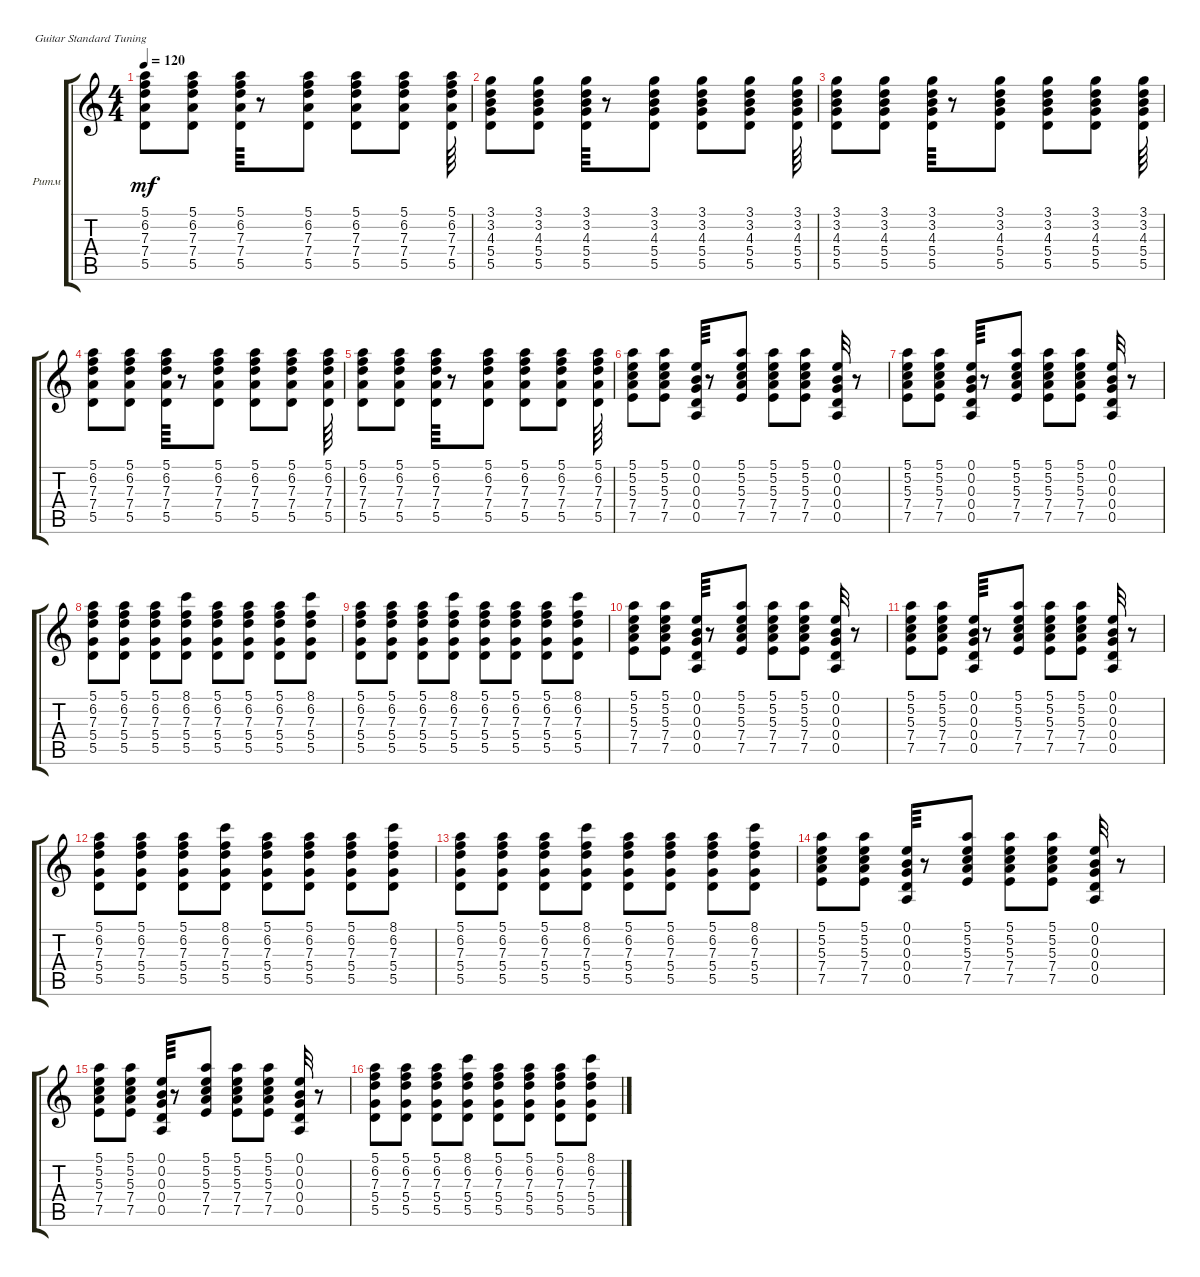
\defaultSystemsLayout 4
\bracketExtendMode groupsimilarinstruments
\firstSystemTrackNameOrientation horizontal
\otherSystemsTrackNameOrientation horizontal
\track ("Виктор Цой" "Ритм") {instrument acousticguitarsteel}
\staff {score tabs}
\tuning (E4 B3 G3 D3 A2 E2)
\ts (4 4)
\tempo 120
\clef g2
\ks c
(5.1 6.2 7.3 7.4 5.5).8{dy mf} (5.1 6.2 7.3 7.4 5.5).8 (5.1 6.2 7.3 7.4 5.5).64 r.8 (5.1 6.2 7.3 7.4 5.5).8 (5.1 6.2 7.3 7.4 5.5).8 (5.1 6.2 7.3 7.4 5.5).8 (5.1 6.2 7.3 7.4 5.5).64 |
(3.1 3.2 4.3 5.4 5.5).8 (3.1 3.2 4.3 5.4 5.5).8 (3.1 3.2 4.3 5.4 5.5).64 r.8 (3.1 3.2 4.3 5.4 5.5).8 (3.1 3.2 4.3 5.4 5.5).8 (3.1 3.2 4.3 5.4 5.5).8 (3.1 3.2 4.3 5.4 5.5).64 |
(3.1 3.2 4.3 5.4 5.5).8 (3.1 3.2 4.3 5.4 5.5).8 (3.1 3.2 4.3 5.4 5.5).64 r.8 (3.1 3.2 4.3 5.4 5.5).8 (3.1 3.2 4.3 5.4 5.5).8 (3.1 3.2 4.3 5.4 5.5).8 (3.1 3.2 4.3 5.4 5.5).64 |
(5.1 6.2 7.3 7.4 5.5).8 (5.1 6.2 7.3 7.4 5.5).8 (5.1 6.2 7.3 7.4 5.5).64 r.8 (5.1 6.2 7.3 7.4 5.5).8 (5.1 6.2 7.3 7.4 5.5).8 (5.1 6.2 7.3 7.4 5.5).8 (5.1 6.2 7.3 7.4 5.5).64 |
(5.1 6.2 7.3 7.4 5.5).8 (5.1 6.2 7.3 7.4 5.5).8 (5.1 6.2 7.3 7.4 5.5).64 r.8 (5.1 6.2 7.3 7.4 5.5).8 (5.1 6.2 7.3 7.4 5.5).8 (5.1 6.2 7.3 7.4 5.5).8 (5.1 6.2 7.3 7.4 5.5).64 |
(7.5 7.4 5.3 5.2 5.1).8 (7.5 7.4 5.3 5.2 5.1).8 (0.5 0.4 0.3 0.2 0.1).64 r.8 (7.5 7.4 5.3 5.2 5.1).8 (7.5 7.4 5.3 5.2 5.1).8 (7.5 7.4 5.3 5.2 5.1).8 (0.5 0.4 0.3 0.2 0.1).32 r.8 |
(7.5 7.4 5.3 5.2 5.1).8 (7.5 7.4 5.3 5.2 5.1).8 (0.5 0.4 0.3 0.2 0.1).64 r.8 (7.5 7.4 5.3 5.2 5.1).8 (7.5 7.4 5.3 5.2 5.1).8 (7.5 7.4 5.3 5.2 5.1).8 (0.5 0.4 0.3 0.2 0.1).32 r.8 |
(5.5 6.2 5.1 7.3 5.4).8 (5.5 6.2 5.1 7.3 5.4).8 (5.5 6.2 5.1 7.3 5.4).8 (5.5 6.2 8.1 7.3 5.4).8 (5.5 6.2 5.1 7.3 5.4).8 (5.5 6.2 5.1 7.3 5.4).8 (5.5 6.2 5.1 7.3 5.4).8 (5.5 6.2 8.1 7.3 5.4).8 |
(5.5 6.2 5.1 7.3 5.4).8 (5.5 6.2 5.1 7.3 5.4).8 (5.5 6.2 5.1 7.3 5.4).8 (5.5 6.2 8.1 7.3 5.4).8 (5.5 6.2 5.1 7.3 5.4).8 (5.5 6.2 5.1 7.3 5.4).8 (5.5 6.2 5.1 7.3 5.4).8 (5.5 6.2 8.1 7.3 5.4).8 |
(7.5 7.4 5.3 5.2 5.1).8 (7.5 7.4 5.3 5.2 5.1).8 (0.5 0.4 0.3 0.2 0.1).64 r.8 (7.5 7.4 5.3 5.2 5.1).8 (7.5 7.4 5.3 5.2 5.1).8 (7.5 7.4 5.3 5.2 5.1).8 (0.5 0.4 0.3 0.2 0.1).32 r.8 |
(7.5 7.4 5.3 5.2 5.1).8 (7.5 7.4 5.3 5.2 5.1).8 (0.5 0.4 0.3 0.2 0.1).64 r.8 (7.5 7.4 5.3 5.2 5.1).8 (7.5 7.4 5.3 5.2 5.1).8 (7.5 7.4 5.3 5.2 5.1).8 (0.5 0.4 0.3 0.2 0.1).32 r.8 |
(5.5 6.2 5.1 7.3 5.4).8 (5.5 6.2 5.1 7.3 5.4).8 (5.5 6.2 5.1 7.3 5.4).8 (5.5 6.2 8.1 7.3 5.4).8 (5.5 6.2 5.1 7.3 5.4).8 (5.5 6.2 5.1 7.3 5.4).8 (5.5 6.2 5.1 7.3 5.4).8 (5.5 6.2 8.1 7.3 5.4).8 |
(5.5 6.2 5.1 7.3 5.4).8 (5.5 6.2 5.1 7.3 5.4).8 (5.5 6.2 5.1 7.3 5.4).8 (5.5 6.2 8.1 7.3 5.4).8 (5.5 6.2 5.1 7.3 5.4).8 (5.5 6.2 5.1 7.3 5.4).8 (5.5 6.2 5.1 7.3 5.4).8 (5.5 6.2 8.1 7.3 5.4).8 |
(7.5 7.4 5.3 5.2 5.1).8 (7.5 7.4 5.3 5.2 5.1).8 (0.5 0.4 0.3 0.2 0.1).64 r.8 (7.5 7.4 5.3 5.2 5.1).8 (7.5 7.4 5.3 5.2 5.1).8 (7.5 7.4 5.3 5.2 5.1).8 (0.5 0.4 0.3 0.2 0.1).32 r.8 |
(7.5 7.4 5.3 5.2 5.1).8 (7.5 7.4 5.3 5.2 5.1).8 (0.5 0.4 0.3 0.2 0.1).64 r.8 (7.5 7.4 5.3 5.2 5.1).8 (7.5 7.4 5.3 5.2 5.1).8 (7.5 7.4 5.3 5.2 5.1).8 (0.5 0.4 0.3 0.2 0.1).32 r.8 |
(5.5 6.2 5.1 7.3 5.4).8 (5.5 6.2 5.1 7.3 5.4).8 (5.5 6.2 5.1 7.3 5.4).8 (5.5 6.2 8.1 7.3 5.4).8 (5.5 6.2 5.1 7.3 5.4).8 (5.5 6.2 5.1 7.3 5.4).8 (5.5 6.2 5.1 7.3 5.4).8 (5.5 6.2 8.1 7.3 5.4).8
